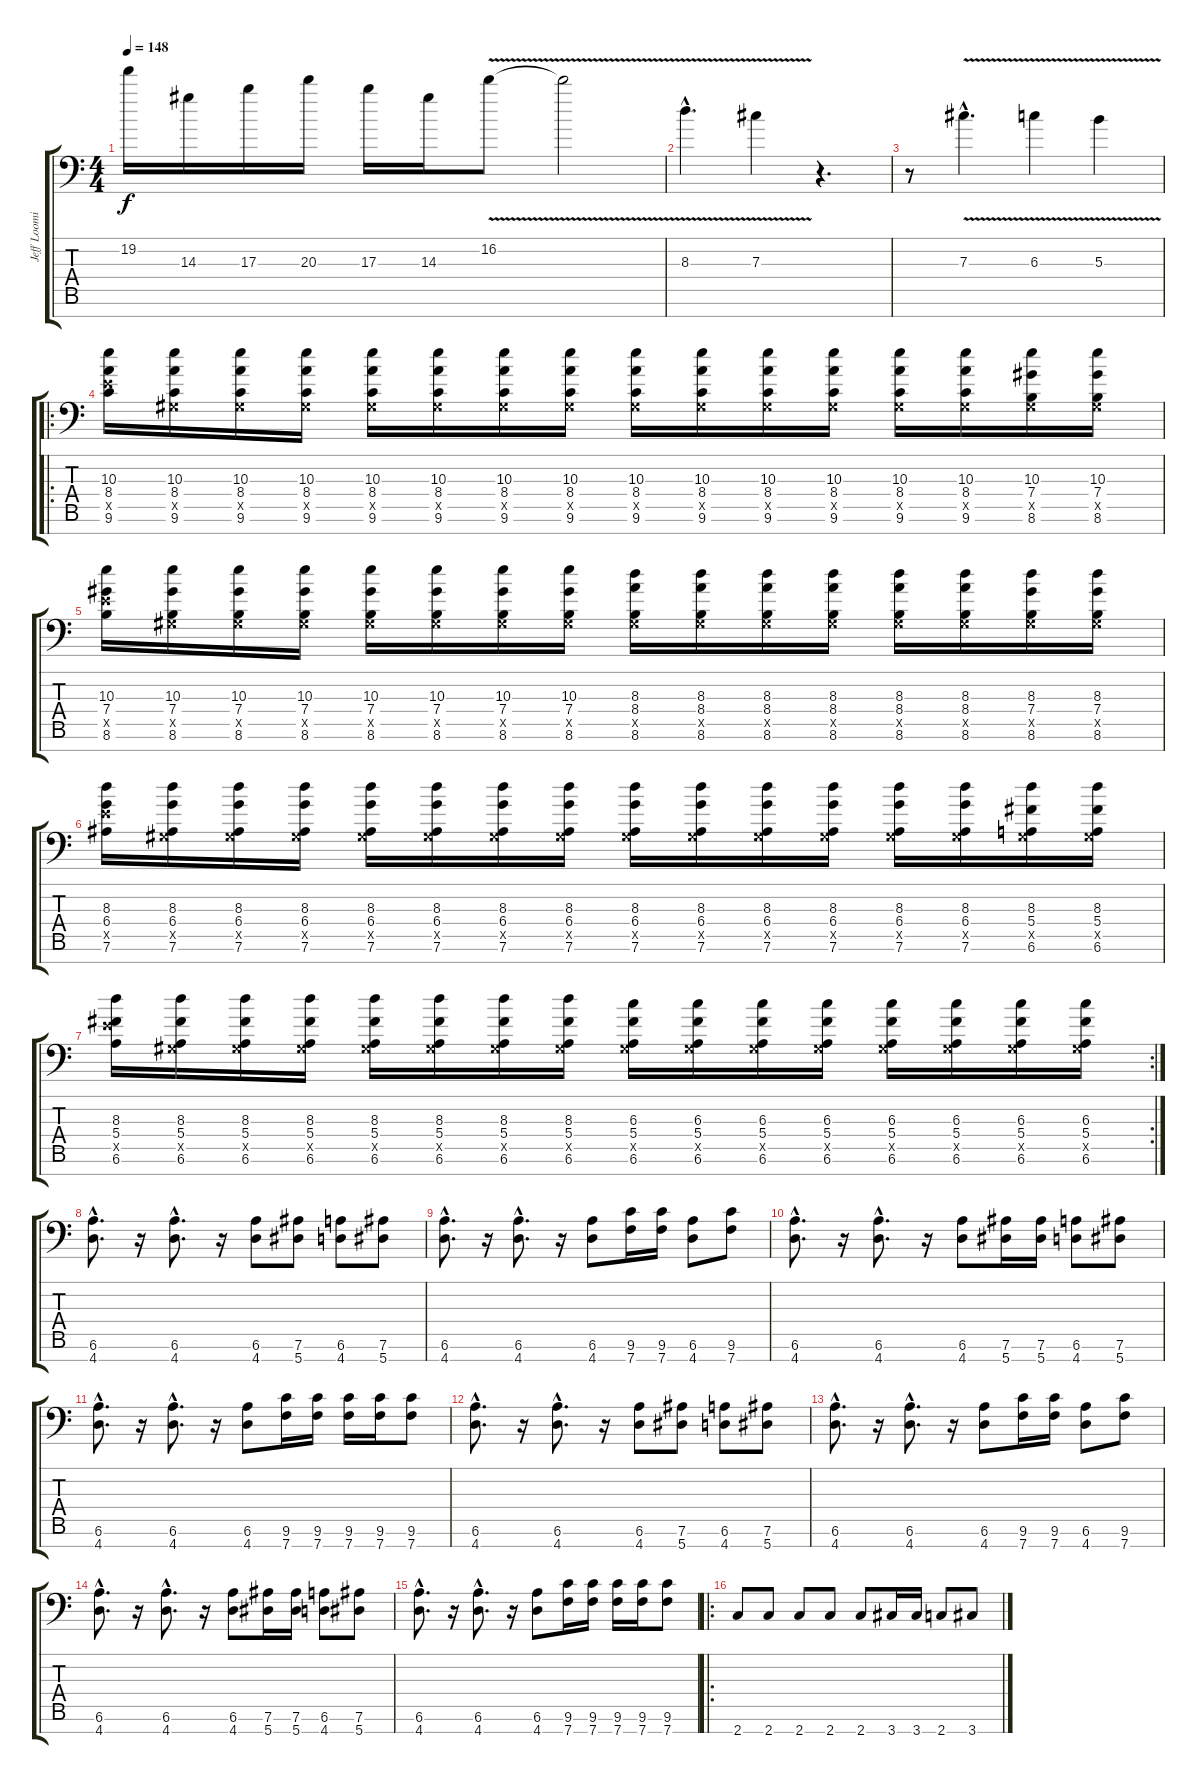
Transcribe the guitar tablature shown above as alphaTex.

\track ("Jeff Loomis" "Jeff Loomi") {instrument distortionguitar}
\staff {score tabs}
\tuning (Eb4 Bb3 Gb3 Db3 Ab2 Eb2 Bb1) {hide}
\ts (4 4)
\tempo 148
\clef f4
\ks c
19.2.16{dy f} 14.3.16 17.3.16 20.3.16 17.3.16 14.3.16 16.2{v}.8 16.2{t}.2 |
8.3{v hac}.4{d} 7.3{v}.4 r.4{d} |
r.8 7.3{v hac}.4{d} 6.3{v}.4 5.3{v}.4 |
\ro
(10.3 8.4 8.5{x} 9.6).16 (10.3 8.4 0.5{x} 9.6).16 (10.3 8.4 0.5{x} 9.6).16 (10.3 8.4 0.5{x} 9.6).16 (10.3 8.4 0.5{x} 9.6).16 (10.3 8.4 0.5{x} 9.6).16 (10.3 8.4 0.5{x} 9.6).16 (10.3 8.4 0.5{x} 9.6).16 (10.3 8.4 0.5{x} 9.6).16 (10.3 8.4 0.5{x} 9.6).16 (10.3 8.4 0.5{x} 9.6).16 (10.3 8.4 0.5{x} 9.6).16 (10.3 8.4 0.5{x} 9.6).16 (10.3 8.4 0.5{x} 9.6).16 (10.3 7.4 0.5{x} 8.6).16 (10.3 7.4 0.5{x} 8.6).16 |
(10.3 7.4 8.5{x} 8.6).16 (10.3 7.4 0.5{x} 8.6).16 (10.3 7.4 0.5{x} 8.6).16 (10.3 7.4 0.5{x} 8.6).16 (10.3 7.4 0.5{x} 8.6).16 (10.3 7.4 0.5{x} 8.6).16 (10.3 7.4 0.5{x} 8.6).16 (10.3 7.4 0.5{x} 8.6).16 (8.3 8.4 0.5{x} 8.6).16 (8.3 8.4 0.5{x} 8.6).16 (8.3 8.4 0.5{x} 8.6).16 (8.3 8.4 0.5{x} 8.6).16 (8.3 8.4 0.5{x} 8.6).16 (8.3 8.4 0.5{x} 8.6).16 (8.3 7.4 0.5{x} 8.6).16 (8.3 7.4 0.5{x} 8.6).16 |
(8.3 6.4 8.5{x} 7.6).16 (8.3 6.4 0.5{x} 7.6).16 (8.3 6.4 0.5{x} 7.6).16 (8.3 6.4 0.5{x} 7.6).16 (8.3 6.4 0.5{x} 7.6).16 (8.3 6.4 0.5{x} 7.6).16 (8.3 6.4 0.5{x} 7.6).16 (8.3 6.4 0.5{x} 7.6).16 (8.3 6.4 0.5{x} 7.6).16 (8.3 6.4 0.5{x} 7.6).16 (8.3 6.4 0.5{x} 7.6).16 (8.3 6.4 0.5{x} 7.6).16 (8.3 6.4 0.5{x} 7.6).16 (8.3 6.4 0.5{x} 7.6).16 (8.3 5.4 0.5{x} 6.6).16 (8.3 5.4 0.5{x} 6.6).16 |
\rc 2
(8.3 5.4 8.5{x} 6.6).16 (8.3 5.4 0.5{x} 6.6).16 (8.3 5.4 0.5{x} 6.6).16 (8.3 5.4 0.5{x} 6.6).16 (8.3 5.4 0.5{x} 6.6).16 (8.3 5.4 0.5{x} 6.6).16 (8.3 5.4 0.5{x} 6.6).16 (8.3 5.4 0.5{x} 6.6).16 (6.3 5.4 0.5{x} 6.6).16 (6.3 5.4 0.5{x} 6.6).16 (6.3 5.4 0.5{x} 6.6).16 (6.3 5.4 0.5{x} 6.6).16 (6.3 5.4 0.5{x} 6.6).16 (6.3 5.4 0.5{x} 6.6).16 (6.3 5.4 0.5{x} 6.6).16 (6.3 5.4 0.5{x} 6.6).16 |
(6.6{hac} 4.7{hac}).8{d} r.16 (6.6{hac} 4.7{hac}).8{d} r.16 (6.6 4.7).8 (7.6 5.7).8 (6.6 4.7).8 (7.6 5.7).8 |
(6.6{hac} 4.7{hac}).8{d} r.16 (6.6{hac} 4.7{hac}).8{d} r.16 (6.6 4.7).8 (9.6 7.7).16 (9.6 7.7).16 (6.6 4.7).8 (9.6 7.7).8 |
(6.6{hac} 4.7{hac}).8{d} r.16 (6.6{hac} 4.7{hac}).8{d} r.16 (6.6 4.7).8 (7.6 5.7).16 (7.6 5.7).16 (6.6 4.7).8 (7.6 5.7).8 |
(6.6{hac} 4.7{hac}).8{d} r.16 (6.6{hac} 4.7{hac}).8{d} r.16 (6.6 4.7).8 (9.6 7.7).16 (9.6 7.7).16 (9.6 7.7).16 (9.6 7.7).16 (9.6 7.7).8 |
(6.6{hac} 4.7{hac}).8{d} r.16 (6.6{hac} 4.7{hac}).8{d} r.16 (6.6 4.7).8 (7.6 5.7).8 (6.6 4.7).8 (7.6 5.7).8 |
(6.6{hac} 4.7{hac}).8{d} r.16 (6.6{hac} 4.7{hac}).8{d} r.16 (6.6 4.7).8 (9.6 7.7).16 (9.6 7.7).16 (6.6 4.7).8 (9.6 7.7).8 |
(6.6{hac} 4.7{hac}).8{d} r.16 (6.6{hac} 4.7{hac}).8{d} r.16 (6.6 4.7).8 (7.6 5.7).16 (7.6 5.7).16 (6.6 4.7).8 (7.6 5.7).8 |
(6.6{hac} 4.7{hac}).8{d} r.16 (6.6{hac} 4.7{hac}).8{d} r.16 (6.6 4.7).8 (9.6 7.7).16 (9.6 7.7).16 (9.6 7.7).16 (9.6 7.7).16 (9.6 7.7).8 |
\ro
2.7.8 2.7.8 2.7.8 2.7.8 2.7.8 3.7.16 3.7.16 2.7.8 3.7.8
